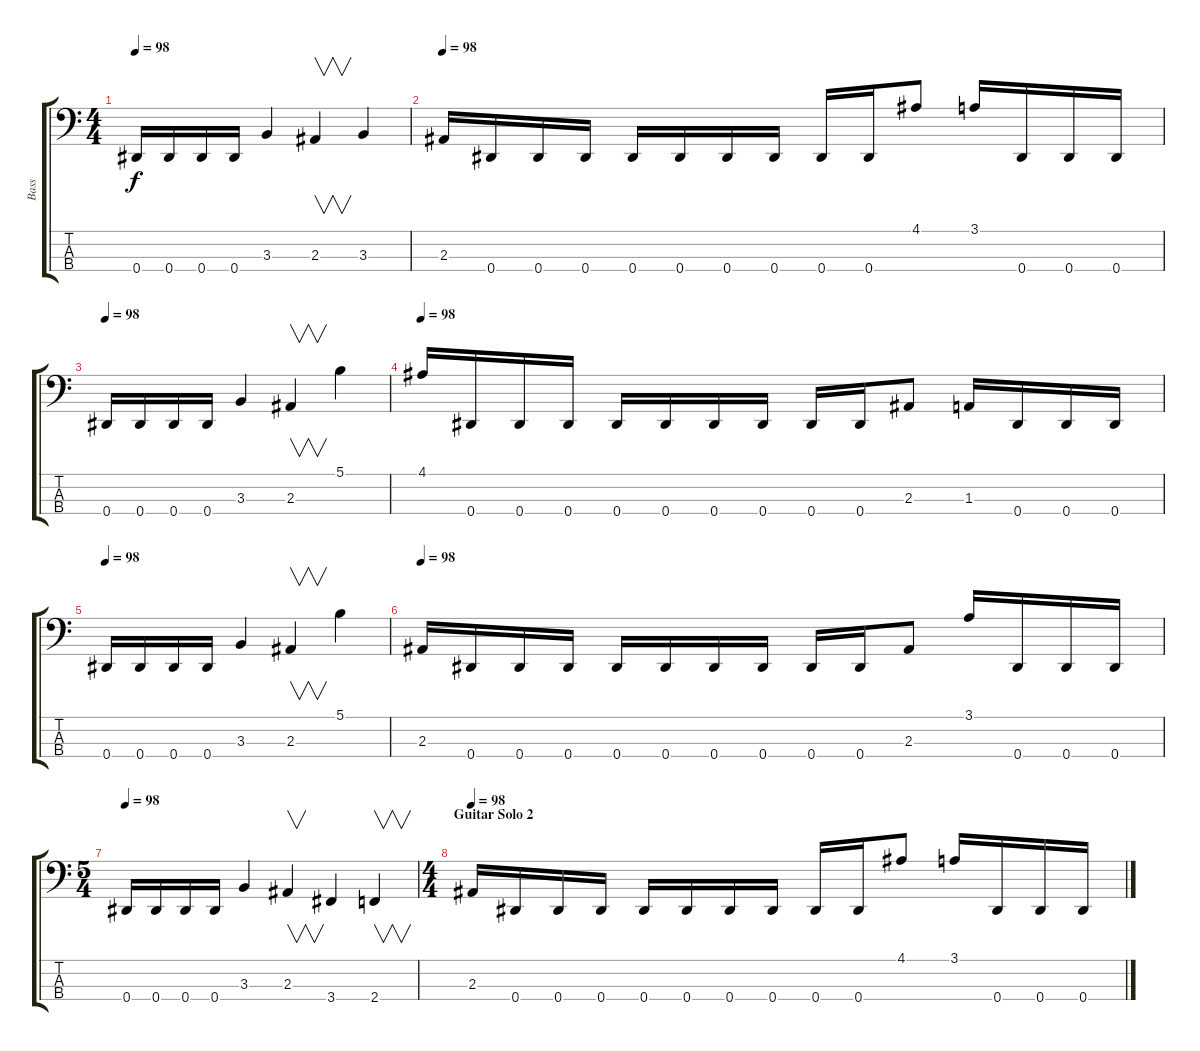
\track ("Bass" "Bass") {instrument electricbasspick}
\staff {score tabs}
\tuning (Gb2 Db2 Ab1 Eb1) {hide}
\ts (4 4)
\tempo 98
\clef f4
\ks c
0.4.16{dy f} 0.4.16 0.4.16 0.4.16 3.3.4 2.3.4{v} 3.3.4 |
\tempo 98
2.3.16 0.4.16 0.4.16 0.4.16 0.4.16 0.4.16 0.4.16 0.4.16 0.4.16 0.4.16 4.1.8 3.1.16 0.4.16 0.4.16 0.4.16 |
\tempo 98
0.4.16 0.4.16 0.4.16 0.4.16 3.3.4 2.3.4{v} 5.1.4 |
\tempo 98
4.1.16 0.4.16 0.4.16 0.4.16 0.4.16 0.4.16 0.4.16 0.4.16 0.4.16 0.4.16 2.3.8 1.3.16 0.4.16 0.4.16 0.4.16 |
\tempo 98
0.4.16 0.4.16 0.4.16 0.4.16 3.3.4 2.3.4{v} 5.1.4 |
\tempo 98
2.3.16 0.4.16 0.4.16 0.4.16 0.4.16 0.4.16 0.4.16 0.4.16 0.4.16 0.4.16 2.3.8 3.1.16 0.4.16 0.4.16 0.4.16 |
\ts (5 4)
\tempo 98
0.4.16 0.4.16 0.4.16 0.4.16 3.3.4 2.3.4{v} 3.4.4 2.4.4{v} |
\ts (4 4)
\section ("" "Guitar Solo 2")
\tempo 98
2.3.16 0.4.16 0.4.16 0.4.16 0.4.16 0.4.16 0.4.16 0.4.16 0.4.16 0.4.16 4.1.8 3.1.16 0.4.16 0.4.16 0.4.16
